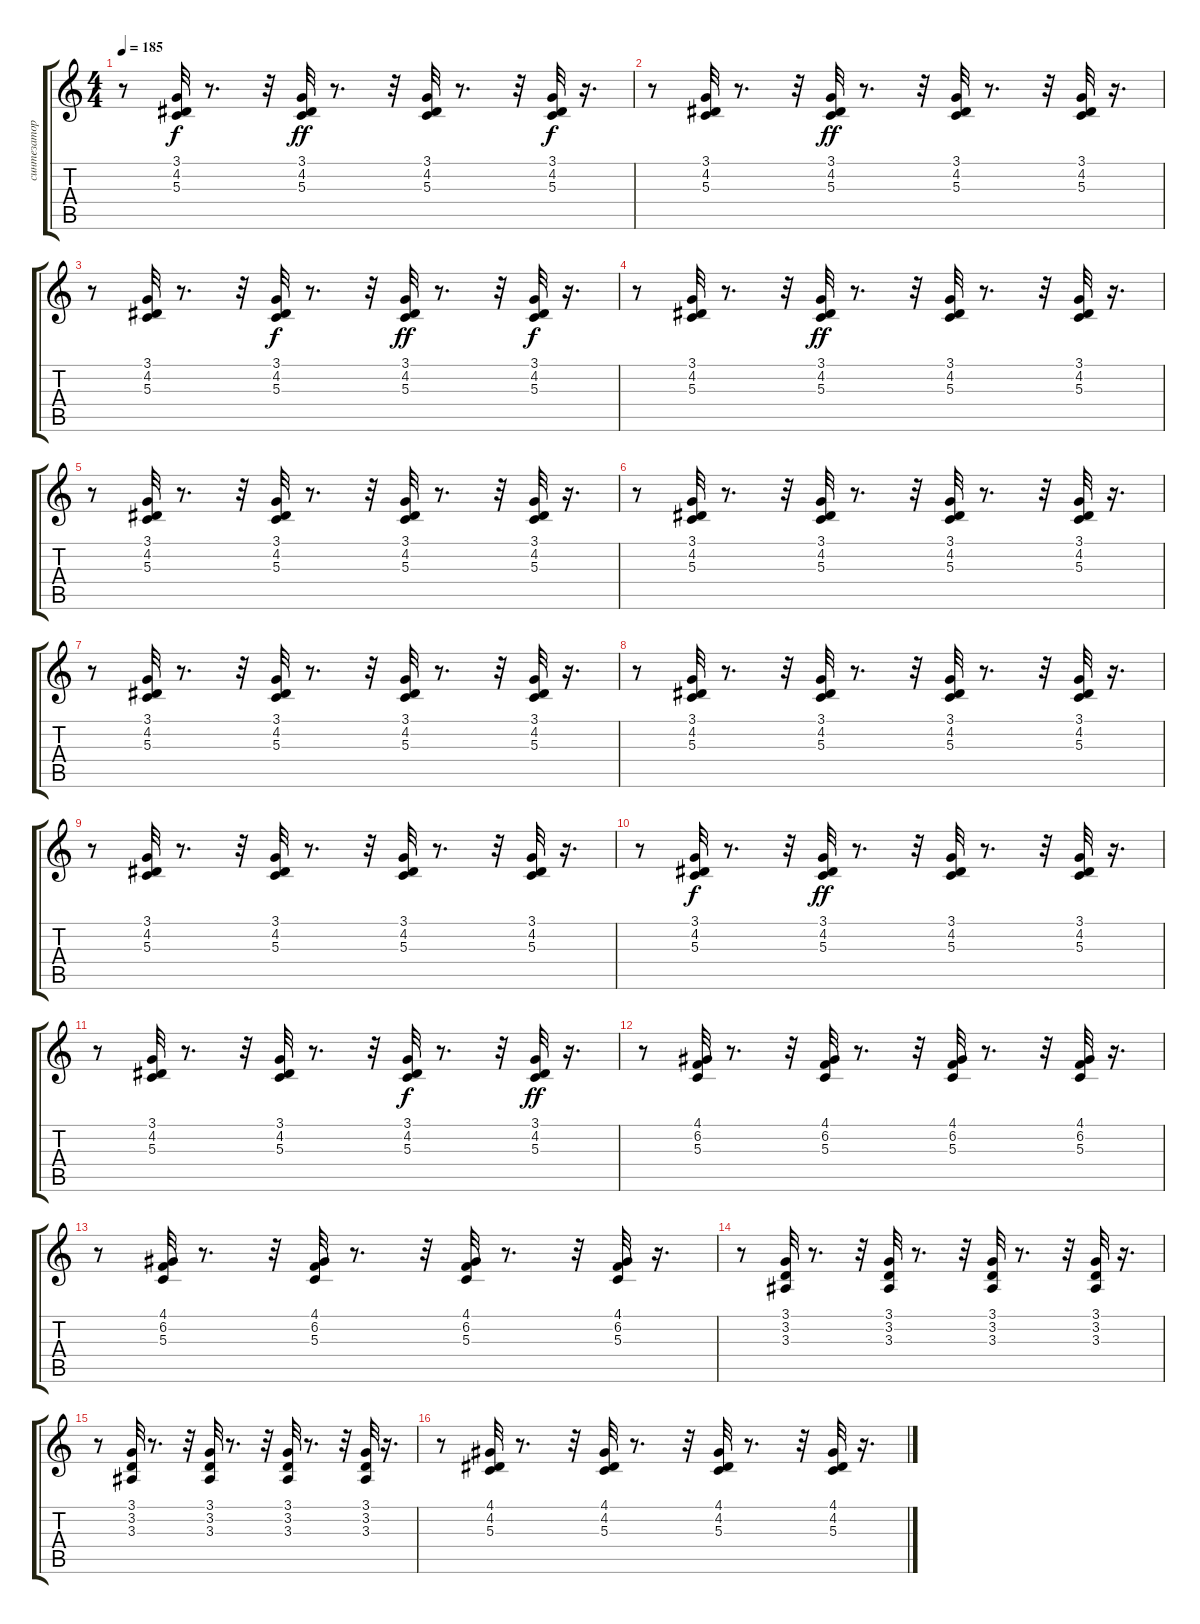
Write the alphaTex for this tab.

\track ("синтезатор" "синтезатор") {instrument harpsichord}
\staff {score tabs}
\tuning (E4 B3 G3 D3 A2 E2) {hide}
\ts (4 4)
\tempo 185
\clef g2
\ks c
r.8{dy ff} (3.1 4.2 5.3).32{dy f} r.8{d} r.32 (3.1 4.2 5.3).32{dy ff} r.8{d} r.32 (3.1 4.2 5.3).32 r.8{d} r.32 (3.1 4.2 5.3).32{dy f} r.16{d} |
r.8 (3.1 4.2 5.3).32 r.8{d} r.32 (3.1 4.2 5.3).32{dy ff} r.8{d} r.32 (3.1 4.2 5.3).32 r.8{d} r.32 (3.1 4.2 5.3).32 r.16{d} |
r.8 (3.1 4.2 5.3).32 r.8{d} r.32 (3.1 4.2 5.3).32{dy f} r.8{d} r.32 (3.1 4.2 5.3).32{dy ff} r.8{d} r.32 (3.1 4.2 5.3).32{dy f} r.16{d} |
r.8 (3.1 4.2 5.3).32 r.8{d} r.32 (3.1 4.2 5.3).32{dy ff} r.8{d} r.32 (3.1 4.2 5.3).32 r.8{d} r.32 (3.1 4.2 5.3).32 r.16{d} |
r.8 (3.1 4.2 5.3).32 r.8{d} r.32 (3.1 4.2 5.3).32 r.8{d} r.32 (3.1 4.2 5.3).32 r.8{d} r.32 (3.1 4.2 5.3).32 r.16{d} |
r.8 (3.1 4.2 5.3).32 r.8{d} r.32 (3.1 4.2 5.3).32 r.8{d} r.32 (3.1 4.2 5.3).32 r.8{d} r.32 (3.1 4.2 5.3).32 r.16{d} |
r.8 (3.1 4.2 5.3).32 r.8{d} r.32 (3.1 4.2 5.3).32 r.8{d} r.32 (3.1 4.2 5.3).32 r.8{d} r.32 (3.1 4.2 5.3).32 r.16{d} |
r.8 (3.1 4.2 5.3).32 r.8{d} r.32 (3.1 4.2 5.3).32 r.8{d} r.32 (3.1 4.2 5.3).32 r.8{d} r.32 (3.1 4.2 5.3).32 r.16{d} |
r.8 (3.1 4.2 5.3).32 r.8{d} r.32 (3.1 4.2 5.3).32 r.8{d} r.32 (3.1 4.2 5.3).32 r.8{d} r.32 (3.1 4.2 5.3).32 r.16{d} |
r.8 (3.1 4.2 5.3).32{dy f} r.8{d} r.32 (3.1 4.2 5.3).32{dy ff} r.8{d} r.32 (3.1 4.2 5.3).32 r.8{d} r.32 (3.1 4.2 5.3).32 r.16{d} |
r.8 (3.1 4.2 5.3).32 r.8{d} r.32 (3.1 4.2 5.3).32 r.8{d} r.32 (3.1 4.2 5.3).32{dy f} r.8{d} r.32 (3.1 4.2 5.3).32{dy ff} r.16{d} |
r.8 (4.1 6.2 5.3).32 r.8{d} r.32 (4.1 6.2 5.3).32 r.8{d} r.32 (4.1 6.2 5.3).32 r.8{d} r.32 (4.1 6.2 5.3).32 r.16{d} |
r.8 (4.1 6.2 5.3).32 r.8{d} r.32 (4.1 6.2 5.3).32 r.8{d} r.32 (4.1 6.2 5.3).32 r.8{d} r.32 (4.1 6.2 5.3).32 r.16{d} |
r.8 (3.1 3.2 3.3).32 r.8{d} r.32 (3.1 3.2 3.3).32 r.8{d} r.32 (3.1 3.2 3.3).32 r.8{d} r.32 (3.1 3.2 3.3).32 r.16{d} |
r.8 (3.1 3.2 3.3).32 r.8{d} r.32 (3.1 3.2 3.3).32 r.8{d} r.32 (3.1 3.2 3.3).32 r.8{d} r.32 (3.1 3.2 3.3).32 r.16{d} |
r.8 (4.1 4.2 5.3).32 r.8{d} r.32 (4.1 4.2 5.3).32 r.8{d} r.32 (4.1 4.2 5.3).32 r.8{d} r.32 (4.1 4.2 5.3).32 r.16{d}
